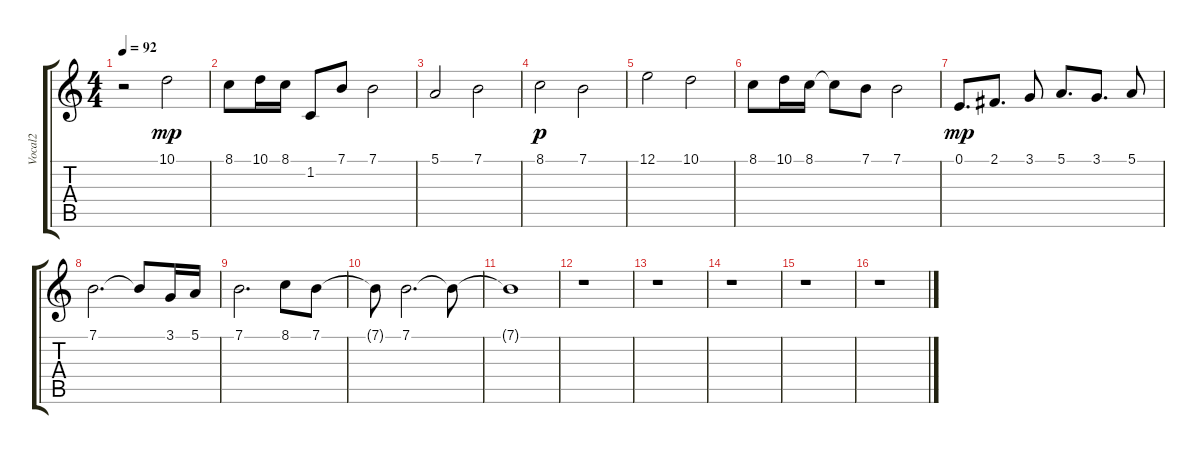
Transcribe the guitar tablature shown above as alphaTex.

\track ("Vocal2" "Vocal2") {instrument choiraahs}
\staff {score tabs}
\tuning (E4 B3 G3 D3 A2 E2) {hide}
\ts (4 4)
\tempo 92
\clef g2
\ks c
r.2{dy mp} 10.1.2 |
8.1.8 10.1.16 8.1.16 1.2.8 7.1.8 7.1.2 |
5.1.2 7.1.2 |
8.1.2{dy p} 7.1.2 |
12.1.2 10.1.2 |
8.1.8 10.1.16 8.1.16 8.1{t}.8 7.1.8 7.1.2 |
0.1.8{d dy mp} 2.1.8{d} 3.1.8 5.1.8{d} 3.1.8{d} 5.1.8 |
7.1.2{d} 7.1{t}.8 3.1.16 5.1.16 |
7.1.2{d} 8.1.8 7.1.8 |
7.1{t}.8 7.1.2{d} 7.1{t}.8 |
7.1{t}.1 |
r.1 |
r.1 |
r.1 |
r.1 |
r.1
